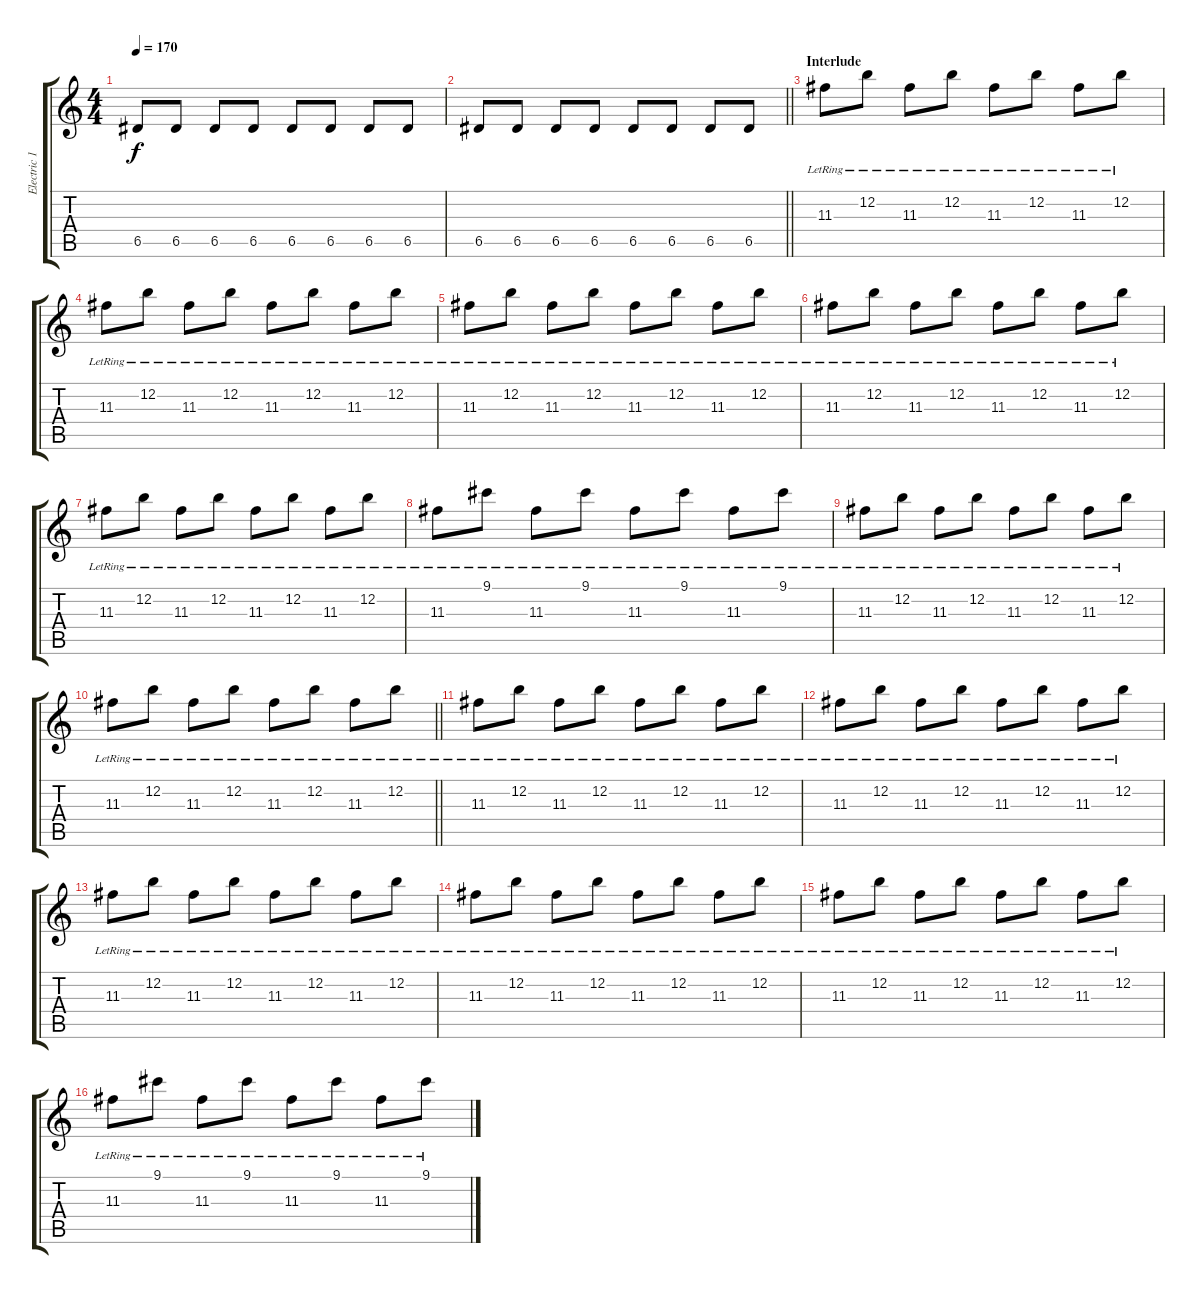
\track ("Electric 1" "Electric 1") {instrument electricguitarclean}
\staff {score tabs}
\tuning (E4 B3 G3 D3 A2 E2) {hide}
\ts (4 4)
\tempo 170
\clef g2
\ks c
6.5.8{dy f} 6.5.8 6.5.8 6.5.8 6.5.8 6.5.8 6.5.8 6.5.8 |
\barLineRight lightlight
6.5.8 6.5.8 6.5.8 6.5.8 6.5.8 6.5.8 6.5.8 6.5.8 |
\section ("" "Interlude")
11.3{lr}.8 12.2{lr}.8 11.3{lr}.8 12.2{lr}.8 11.3{lr}.8 12.2{lr}.8 11.3{lr}.8 12.2{lr}.8 |
11.3{lr}.8 12.2{lr}.8 11.3{lr}.8 12.2{lr}.8 11.3{lr}.8 12.2{lr}.8 11.3{lr}.8 12.2{lr}.8 |
11.3{lr}.8 12.2{lr}.8 11.3{lr}.8 12.2{lr}.8 11.3{lr}.8 12.2{lr}.8 11.3{lr}.8 12.2{lr}.8 |
11.3{lr}.8 12.2{lr}.8 11.3{lr}.8 12.2{lr}.8 11.3{lr}.8 12.2{lr}.8 11.3{lr}.8 12.2{lr}.8 |
11.3{lr}.8 12.2{lr}.8 11.3{lr}.8 12.2{lr}.8 11.3{lr}.8 12.2{lr}.8 11.3{lr}.8 12.2{lr}.8 |
11.3{lr}.8 9.1{lr}.8 11.3{lr}.8 9.1{lr}.8 11.3{lr}.8 9.1{lr}.8 11.3{lr}.8 9.1{lr}.8 |
11.3{lr}.8 12.2{lr}.8 11.3{lr}.8 12.2{lr}.8 11.3{lr}.8 12.2{lr}.8 11.3{lr}.8 12.2{lr}.8 |
\barLineRight lightlight
11.3{lr}.8 12.2{lr}.8 11.3{lr}.8 12.2{lr}.8 11.3{lr}.8 12.2{lr}.8 11.3{lr}.8 12.2{lr}.8 |
11.3{lr}.8 12.2{lr}.8 11.3{lr}.8 12.2{lr}.8 11.3{lr}.8 12.2{lr}.8 11.3{lr}.8 12.2{lr}.8 |
11.3{lr}.8 12.2{lr}.8 11.3{lr}.8 12.2{lr}.8 11.3{lr}.8 12.2{lr}.8 11.3{lr}.8 12.2{lr}.8 |
11.3{lr}.8 12.2{lr}.8 11.3{lr}.8 12.2{lr}.8 11.3{lr}.8 12.2{lr}.8 11.3{lr}.8 12.2{lr}.8 |
11.3{lr}.8 12.2{lr}.8 11.3{lr}.8 12.2{lr}.8 11.3{lr}.8 12.2{lr}.8 11.3{lr}.8 12.2{lr}.8 |
11.3{lr}.8 12.2{lr}.8 11.3{lr}.8 12.2{lr}.8 11.3{lr}.8 12.2{lr}.8 11.3{lr}.8 12.2{lr}.8 |
11.3{lr}.8 9.1{lr}.8 11.3{lr}.8 9.1{lr}.8 11.3{lr}.8 9.1{lr}.8 11.3{lr}.8 9.1{lr}.8
